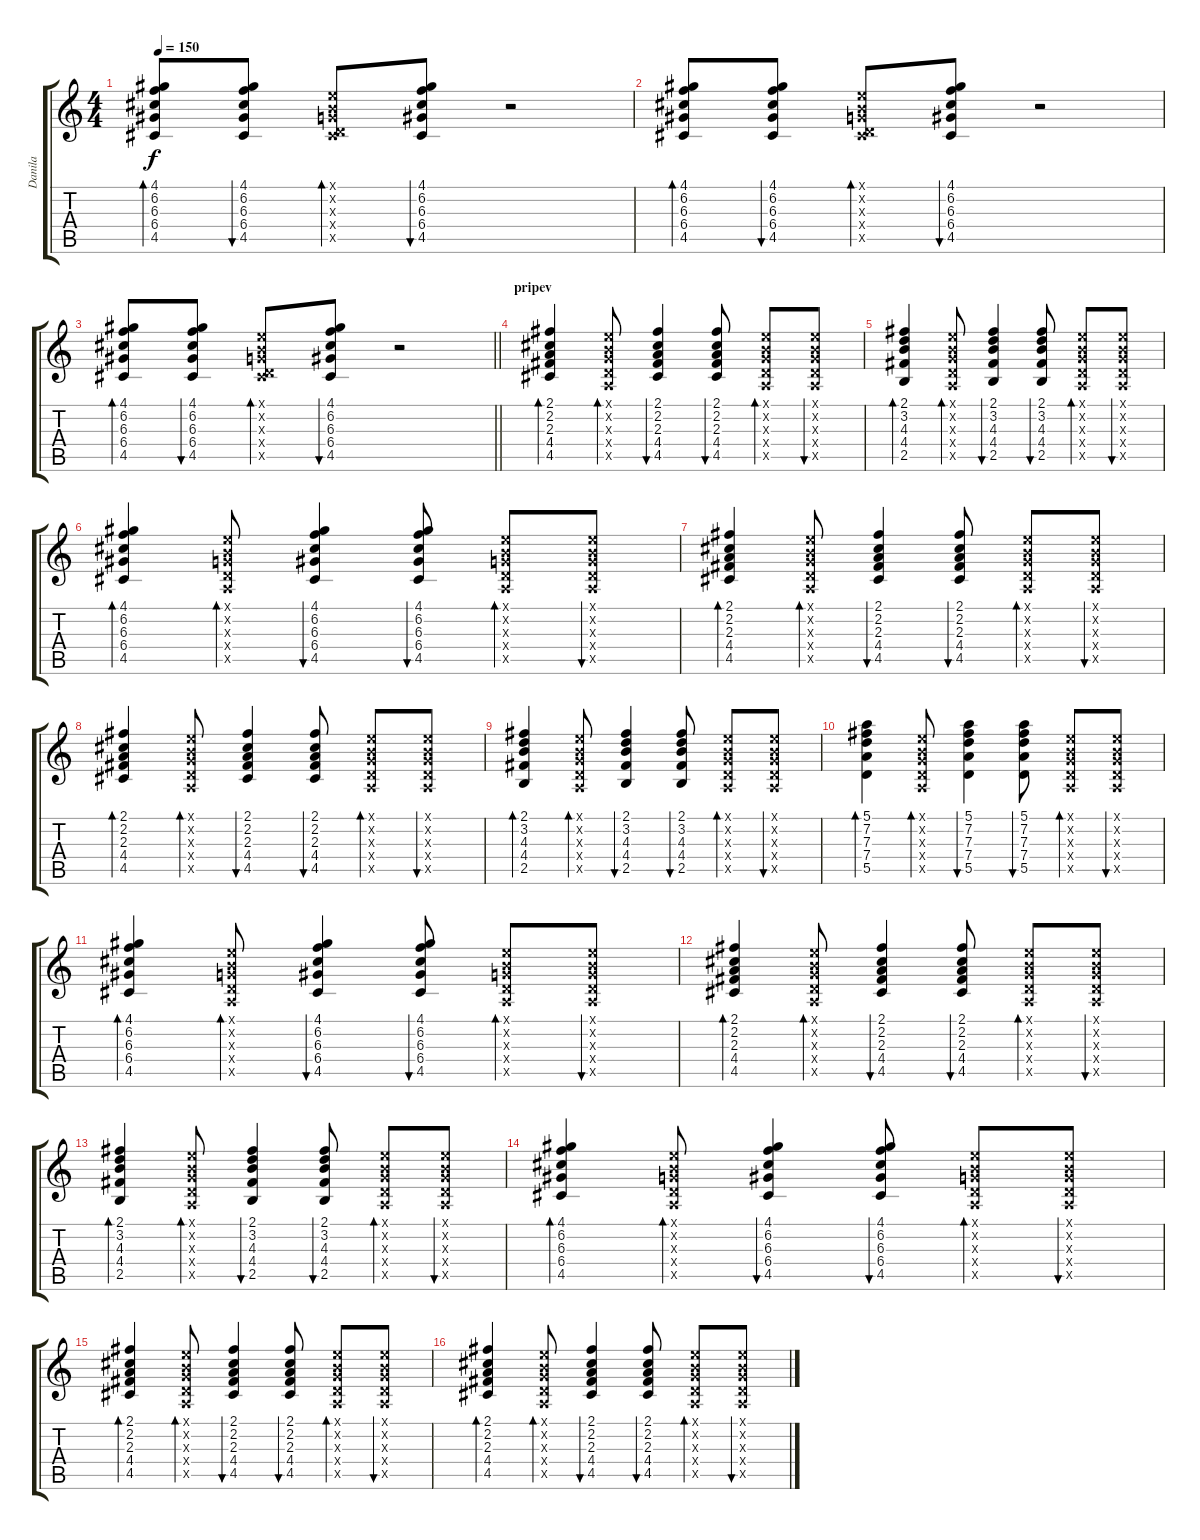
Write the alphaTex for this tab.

\track ("Danila" "Danila") {instrument electricguitarjazz}
\staff {score tabs}
\tuning (E4 B3 G3 D3 A2 E2) {hide}
\ts (4 4)
\tempo 150
\clef g2
\ks c
(4.1 6.2 6.3 6.4 4.5).8{bd 30 dy f} (4.1 6.2 6.3 6.4 4.5).8{bu 30} (0.1{x} 0.2{x} 0.3{x} 0.4{x} 4.5{x}).8{bd 30} (4.1 6.2 6.3 6.4 4.5).8{bu 30} r.2 |
(4.1 6.2 6.3 6.4 4.5).8{bd 30} (4.1 6.2 6.3 6.4 4.5).8{bu 30} (0.1{x} 0.2{x} 0.3{x} 0.4{x} 4.5{x}).8{bd 30} (4.1 6.2 6.3 6.4 4.5).8{bu 30} r.2 |
\barLineRight lightlight
(4.1 6.2 6.3 6.4 4.5).8{bd 30} (4.1 6.2 6.3 6.4 4.5).8{bu 30} (0.1{x} 0.2{x} 0.3{x} 0.4{x} 4.5{x}).8{bd 30} (4.1 6.2 6.3 6.4 4.5).8{bu 30} r.2 |
\section ("" "pripev")
(2.1 2.2 2.3 4.4 4.5).4{bd 60} (0.1{x} 0.2{x} 0.3{x} 0.4{x} 0.5{x}).8{bd 30} (2.1 2.2 2.3 4.4 4.5).4{bu 30} (2.1 2.2 2.3 4.4 4.5).8{bu 30} (0.1{x} 0.2{x} 0.3{x} 0.4{x} 0.5{x}).8{bd 30} (0.1{x} 0.2{x} 0.3{x} 0.4{x} 0.5{x}).8{bu 30} |
(2.1 3.2 4.3 4.4 2.5).4{bd 60} (0.1{x} 0.2{x} 0.3{x} 0.4{x} 0.5{x}).8{bd 30} (2.1 3.2 4.3 4.4 2.5).4{bu 30} (2.1 3.2 4.3 4.4 2.5).8{bu 30} (0.1{x} 0.2{x} 0.3{x} 0.4{x} 0.5{x}).8{bd 30} (0.1{x} 0.2{x} 0.3{x} 0.4{x} 0.5{x}).8{bu 30} |
(4.1 6.2 6.3 6.4 4.5).4{bd 60} (0.1{x} 0.2{x} 0.3{x} 0.4{x} 0.5{x}).8{bd 30} (4.1 6.2 6.3 6.4 4.5).4{bu 30} (4.1 6.2 6.3 6.4 4.5).8{bu 30} (0.1{x} 0.2{x} 0.3{x} 0.4{x} 0.5{x}).8{bd 30} (0.1{x} 0.2{x} 0.3{x} 0.4{x} 0.5{x}).8{bu 30} |
(2.1 2.2 2.3 4.4 4.5).4{bd 60} (0.1{x} 0.2{x} 0.3{x} 0.4{x} 0.5{x}).8{bd 30} (2.1 2.2 2.3 4.4 4.5).4{bu 30} (2.1 2.2 2.3 4.4 4.5).8{bu 30} (0.1{x} 0.2{x} 0.3{x} 0.4{x} 0.5{x}).8{bd 30} (0.1{x} 0.2{x} 0.3{x} 0.4{x} 0.5{x}).8{bu 30} |
(2.1 2.2 2.3 4.4 4.5).4{bd 60} (0.1{x} 0.2{x} 0.3{x} 0.4{x} 0.5{x}).8{bd 30} (2.1 2.2 2.3 4.4 4.5).4{bu 30} (2.1 2.2 2.3 4.4 4.5).8{bu 30} (0.1{x} 0.2{x} 0.3{x} 0.4{x} 0.5{x}).8{bd 30} (0.1{x} 0.2{x} 0.3{x} 0.4{x} 0.5{x}).8{bu 30} |
(2.1 3.2 4.3 4.4 2.5).4{bd 60} (0.1{x} 0.2{x} 0.3{x} 0.4{x} 0.5{x}).8{bd 30} (2.1 3.2 4.3 4.4 2.5).4{bu 30} (2.1 3.2 4.3 4.4 2.5).8{bu 30} (0.1{x} 0.2{x} 0.3{x} 0.4{x} 0.5{x}).8{bd 30} (0.1{x} 0.2{x} 0.3{x} 0.4{x} 0.5{x}).8{bu 30} |
(5.1 7.2 7.3 7.4 5.5).4{bd 60} (0.1{x} 0.2{x} 0.3{x} 0.4{x} 0.5{x}).8{bd 30} (5.1 7.2 7.3 7.4 5.5).4{bu 30} (5.1 7.2 7.3 7.4 5.5).8{bu 30} (0.1{x} 0.2{x} 0.3{x} 0.4{x} 0.5{x}).8{bd 30} (0.1{x} 0.2{x} 0.3{x} 0.4{x} 0.5{x}).8{bu 30} |
(4.1 6.2 6.3 6.4 4.5).4{bd 60} (0.1{x} 0.2{x} 0.3{x} 0.4{x} 0.5{x}).8{bd 30} (4.1 6.2 6.3 6.4 4.5).4{bu 30} (4.1 6.2 6.3 6.4 4.5).8{bu 30} (0.1{x} 0.2{x} 0.3{x} 0.4{x} 0.5{x}).8{bd 30} (0.1{x} 0.2{x} 0.3{x} 0.4{x} 0.5{x}).8{bu 30} |
(2.1 2.2 2.3 4.4 4.5).4{bd 60} (0.1{x} 0.2{x} 0.3{x} 0.4{x} 0.5{x}).8{bd 30} (2.1 2.2 2.3 4.4 4.5).4{bu 30} (2.1 2.2 2.3 4.4 4.5).8{bu 30} (0.1{x} 0.2{x} 0.3{x} 0.4{x} 0.5{x}).8{bd 30} (0.1{x} 0.2{x} 0.3{x} 0.4{x} 0.5{x}).8{bu 30} |
(2.1 3.2 4.3 4.4 2.5).4{bd 60} (0.1{x} 0.2{x} 0.3{x} 0.4{x} 0.5{x}).8{bd 30} (2.1 3.2 4.3 4.4 2.5).4{bu 30} (2.1 3.2 4.3 4.4 2.5).8{bu 30} (0.1{x} 0.2{x} 0.3{x} 0.4{x} 0.5{x}).8{bd 30} (0.1{x} 0.2{x} 0.3{x} 0.4{x} 0.5{x}).8{bu 30} |
(4.1 6.2 6.3 6.4 4.5).4{bd 60} (0.1{x} 0.2{x} 0.3{x} 0.4{x} 0.5{x}).8{bd 30} (4.1 6.2 6.3 6.4 4.5).4{bu 30} (4.1 6.2 6.3 6.4 4.5).8{bu 30} (0.1{x} 0.2{x} 0.3{x} 0.4{x} 0.5{x}).8{bd 30} (0.1{x} 0.2{x} 0.3{x} 0.4{x} 0.5{x}).8{bu 30} |
(2.1 2.2 2.3 4.4 4.5).4{bd 60} (0.1{x} 0.2{x} 0.3{x} 0.4{x} 0.5{x}).8{bd 30} (2.1 2.2 2.3 4.4 4.5).4{bu 30} (2.1 2.2 2.3 4.4 4.5).8{bu 30} (0.1{x} 0.2{x} 0.3{x} 0.4{x} 0.5{x}).8{bd 30} (0.1{x} 0.2{x} 0.3{x} 0.4{x} 0.5{x}).8{bu 30} |
(2.1 2.2 2.3 4.4 4.5).4{bd 60} (0.1{x} 0.2{x} 0.3{x} 0.4{x} 0.5{x}).8{bd 30} (2.1 2.2 2.3 4.4 4.5).4{bu 30} (2.1 2.2 2.3 4.4 4.5).8{bu 30} (0.1{x} 0.2{x} 0.3{x} 0.4{x} 0.5{x}).8{bd 30} (0.1{x} 0.2{x} 0.3{x} 0.4{x} 0.5{x}).8{bu 30}
